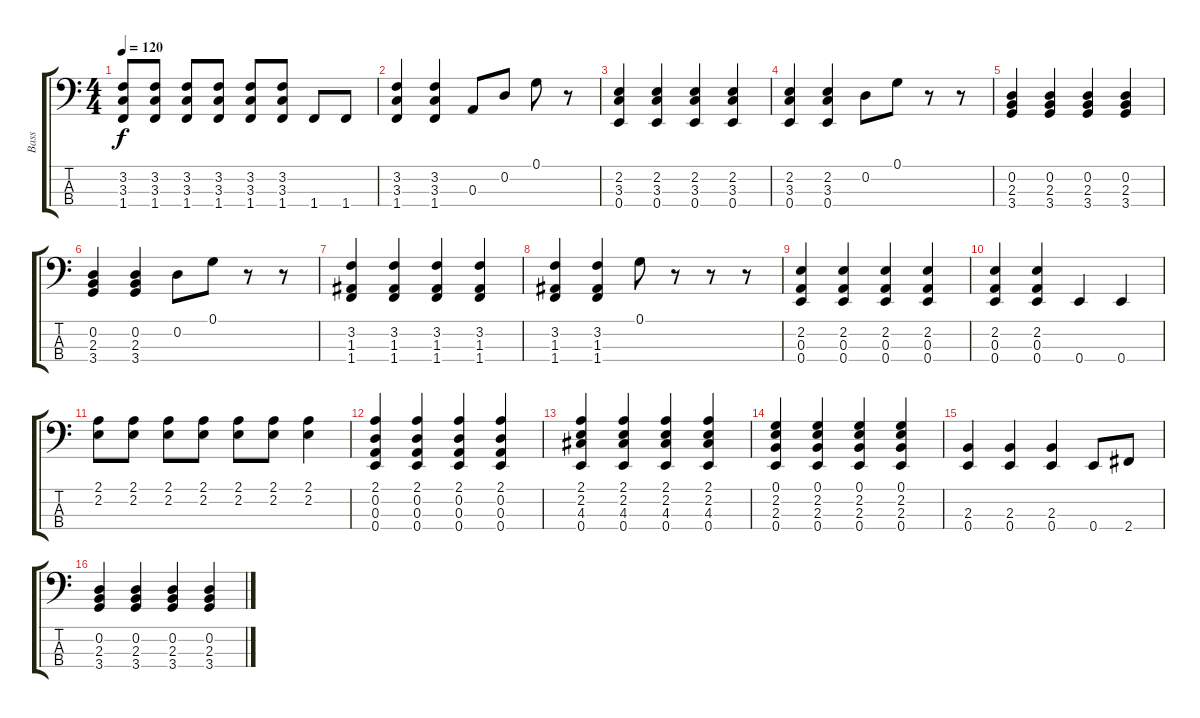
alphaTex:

\track ("Bass" "Bass") {instrument slapbass2}
\staff {score tabs}
\tuning (G2 D2 A1 E1) {hide}
\ts (4 4)
\tempo 120
\clef f4
\ks c
(3.2 3.3 1.4).8{dy f} (3.2 3.3 1.4).8 (3.2 3.3 1.4).8 (3.2 3.3 1.4).8 (3.2 3.3 1.4).8 (3.2 3.3 1.4).8 1.4.8 1.4.8 |
(3.2 3.3 1.4).4 (3.2 3.3 1.4).4 0.3.8 0.2.8 0.1.8 r.8 |
(2.2 3.3 0.4).4 (2.2 3.3 0.4).4 (2.2 3.3 0.4).4 (2.2 3.3 0.4).4 |
(2.2 3.3 0.4).4 (2.2 3.3 0.4).4 0.2.8 0.1.8 r.8 r.8 |
(0.2 2.3 3.4).4 (0.2 2.3 3.4).4 (0.2 2.3 3.4).4 (0.2 2.3 3.4).4 |
(0.2 2.3 3.4).4 (0.2 2.3 3.4).4 0.2.8 0.1.8 r.8 r.8 |
(3.2 1.3 1.4).4 (3.2 1.3 1.4).4 (3.2 1.3 1.4).4 (3.2 1.3 1.4).4 |
(3.2 1.3 1.4).4 (3.2 1.3 1.4).4 0.1.8 r.8 r.8 r.8 |
(2.2 0.3 0.4).4 (2.2 0.3 0.4).4 (2.2 0.3 0.4).4 (2.2 0.3 0.4).4 |
(2.2 0.3 0.4).4 (2.2 0.3 0.4).4 0.4.4 0.4.4 |
(2.1 2.2).8 (2.1 2.2).8 (2.1 2.2).8 (2.1 2.2).8 (2.1 2.2).8 (2.1 2.2).8 (2.1 2.2).4 |
(2.1 0.2 0.3 0.4).4 (2.1 0.2 0.3 0.4).4 (2.1 0.2 0.3 0.4).4 (2.1 0.2 0.3 0.4).4 |
(2.1 2.2 4.3 0.4).4 (2.1 2.2 4.3 0.4).4 (2.1 2.2 4.3 0.4).4 (2.1 2.2 4.3 0.4).4 |
(0.1 2.2 2.3 0.4).4 (0.1 2.2 2.3 0.4).4 (0.1 2.2 2.3 0.4).4 (0.1 2.2 2.3 0.4).4 |
(2.3 0.4).4 (2.3 0.4).4 (2.3 0.4).4 0.4.8 2.4.8 |
(0.2 2.3 3.4).4 (0.2 2.3 3.4).4 (0.2 2.3 3.4).4 (0.2 2.3 3.4).4
